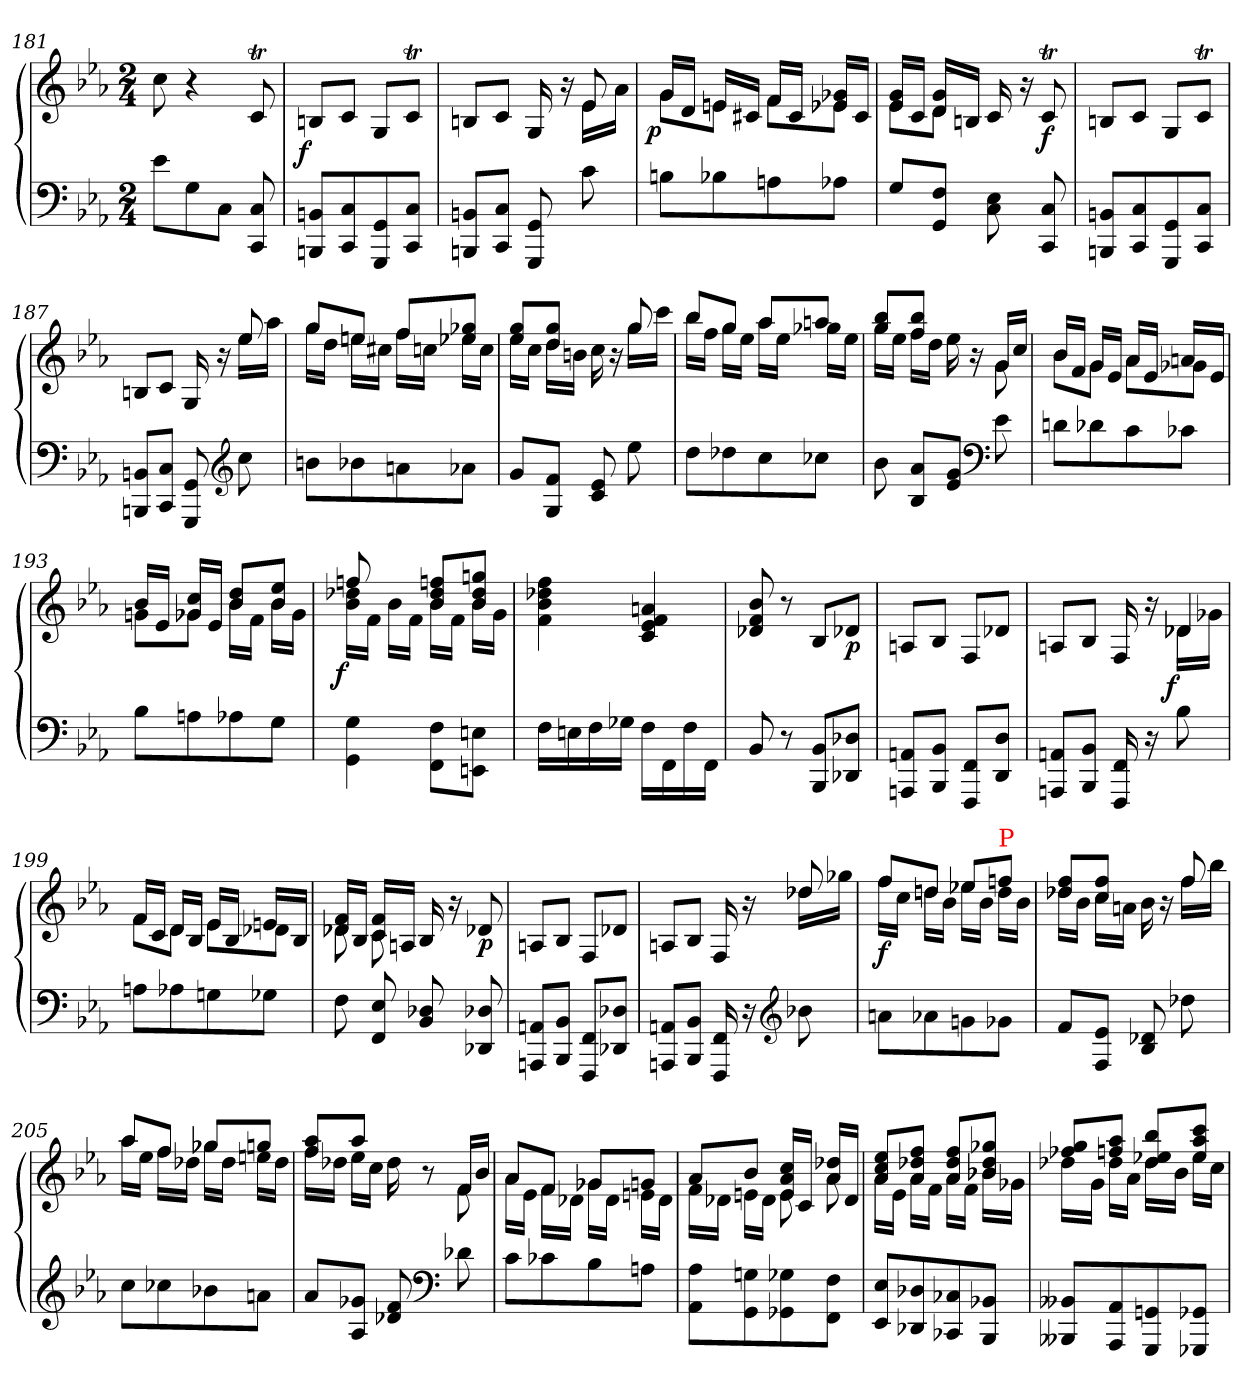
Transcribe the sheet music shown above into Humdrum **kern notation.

**kern	**kern	**dynam
*part1	*part1	*part1
*staff2	*staff1	*staff1/2
*clefF4	*clefG2	*
*k[b-e-a-]	*k[b-e-a-]	*
*M2/4	*M2/4	*
=181	=181	=181
8e-\L	8cc	.
8G	4r	.
8CJ	.	.
8C 8CC	8cT	.
=182	=182	=182
!	!	!LO:DY:b:rj
8BBn 8BBBL	8Bn/L	f
8C 8CC	8cJ	.
8GG 8GGG	8GL	.
8C 8CCJ	8cTJ	.
=183	=183	=183
*	*^	*
8BBn/ 8BBB/L	8BnL	4.ryy	.
8C 8CCJ	8cJ	.	.
8GG/ 8GGG/	16G	.	.
.	16r	.	.
8c	8e-/	16e-\LL	.
.	.	16a-JJ	.
=184	=184	=184	=184
!	!	!	!LO:DY:b:rj
8Bn\L	16g/LL	8g\L	p
.	16dJJ	.	.
8B-X	16en/LL	8en\J	.
.	16c#XJJ	.	.
8An	16f/LL	8f\L	.
.	16c#JJ	.	.
8A-XJ	16g-X/ 16e-X/LL	8e-XJ	.
.	16c#JJ	.	.
=185	=185	=185	=185
8GL	16g/ 16e-/LL	8e-\L	.
.	16cJJ	.	.
8F 8GGJ	16g/ 16d/LL	8d\J	.
.	16BnJJ	.	.
8E-\ 8C\	16c	4ryy	.
.	16r	.	.
!	!	!	!LO:DY:b
8C 8CC	8cT	.	f
*	*v	*v	*
=186	=186	=186
8BBn 8BBBL	8BnL	.
8C 8CC	8cJ	.
8GG 8GGG	8GL	.
8C 8CCJ	8cTJ	.
=187	=187	=187
*	*^	*
8BBn 8BBBL	8BnL	4.ryy	.
8C 8CCJ	8cJ	.	.
8GG 8GGG	16G	.	.
.	16r	.	.
*clefG2	*	*	*
8cc\	8ee-/	16ee-\LL	.
.	.	16aa-JJ	.
=188	=188	=188	=188
8bn\L	8ggL	16ggLL	.
.	.	16ddJJ	.
8b-X	8eenJ	16eenLL	.
.	.	16cc#XJJ	.
8an	8ffL	16ffLL	.
.	.	16ccnJJ	.
8a-XJ	8gg-X 8ee-XJ	16ee-XLL	.
.	.	16ccJJ	.
=189	=189	=189	=189
8gL	8gg 8ee-L	16ee-LL	.
.	.	16ccJJ	.
8f 8GJ	8gg 8ddJ	16ddLL	.
.	.	16bnJJ	.
8e-/ 8c/	8ryy	16cc	.
.	.	16r	.
8ee-\	8gg/	16ggLL	.
.	.	16cccJJ	.
=190	=190	=190	=190
8ddL	8bb-L	16bb-LL	.
.	.	16ffJJ	.
8dd-X	8ggJ	16ggLL	.
.	.	16ee-JJ	.
8cc	8aa-L	16aa-LL	.
.	.	16ee-JJ	.
8cc-XJ	8aanJ	16gg-XLL	.
.	.	16ee-JJ	.
=191	=191	=191	=191
8b-\	8bb- 8ggL	16ggLL	.
.	.	16ee-JJ	.
8a-/ 8B-/L	8bb- 8ffJ	16ffLL	.
.	.	16ddJJ	.
8g 8e-J	8ryy	16ee-	.
.	.	16r	.
*clefF4	*	*	*
8e-	16gLL	8g	.
.	16ccJJ	.	.
=192	=192	=192	=192
8dn\L	16b-/LL	8b-\L	.
.	16fJJ	.	.
8d-X	16g/LL	8gJ	.
.	16e-JJ	.	.
8c	16a-/LL	8a-\L	.
.	16e-JJ	.	.
8c-XJ	16an/LL	8g-XJ	.
.	16e-JJ	.	.
=193	=193	=193	=193
8B-\L	16b-/LL	8gn\L	.
.	16e-JJ	.	.
8An	16cc/ 16g-X/LL	8g-XJ	.
.	16e-JJ	.	.
8A-X	8dd/ 8b-/L	16b-\LL	.
.	.	16fJJ	.
8GJ	8ee- 8b-J	16b-\LL	.
.	.	16g-JJ	.
=194	=194	=194	=194
!	!	!	!LO:DY:b:rj
4G\ 4GG\	8ffn	16dd-X 16b-LL	f
.	.	16fJJ	.
.	8ryy	16b-\LL	.
.	.	16fJJ	.
8F\ 8FF\L	8ffn 8dd- 8b-L	16b-LL	.
.	.	16fJJ	.
8En 8EEJ	8ggn 8dd- 8b-J	16b-LL	.
.	.	16gJJ	.
*	*v	*v	*
=195	=195	=195
16FLL	4ff\ 4dd-X\ 4b-\ 4f\	.
16En	.	.
16F	.	.
16G-XJJ	.	.
16F\LL	4an/ 4f/ 4e-/ 4c/	.
16FF	.	.
16F	.	.
16FFJJ	.	.
=196	=196	=196
8BB-/	8b-/ 8f/ 8d-X/	.
8r	8r	.
8BB-/ 8BBB-/L	8B-L	.
!	!	!LO:DY:b
8D-X 8DD-J	8d-XJ	p
=197	=197	=197
8AAn 8AAAL	8AnL	.
8BB- 8BBB-J	8B-J	.
8FF 8FFFL	8FL	.
8D 8DDJ	8d-XJ	.
=198	=198	=198
*	*^	*
8AAn 8AAAL	8AnL	4.ryy	.
8BB- 8BBB-J	8B-J	.	.
16FF/ 16FFF/	16F	.	.
16r	16r	.	.
!	!LO:N:vis=4	!	!LO:DY:b:rj
8B-\	8d-X/	16d-X\LL	f
.	.	16g-XJJ	.
=199	=199	=199	=199
8AnL	16f/LL	8f\L	.
.	16cJJ	.	.
8A-X	16d/LL	8dJ	.
.	16B-JJ	.	.
8Gn	16e-/LL	8e-\L	.
.	16B-JJ	.	.
8G-XJ	16en/LL	8d-XJ	.
.	16B-JJ	.	.
=200	=200	=200	=200
8F\	16f/ 16d-X/LL	8d-X\	.
.	16B-JJ	.	.
8E-/ 8FF/	16f/ 16c/LL	8c\	.
.	16AnJJ	.	.
8D-X/ 8BB-/	16B-	4ryy	.
.	16r	.	.
!	!	!	!LO:DY:b
8D-X/ 8DD-/	8d-X	.	p
*	*v	*v	*
=201	=201	=201
8AAn 8AAAL	8AnL	.
8BB- 8BBB-J	8B-J	.
8FF 8FFFL	8FL	.
8D-X 8DD-J	8d-XJ	.
=202	=202	=202
*	*^	*
8AAn 8AAAL	8An/L	4.ryy	.
8BB- 8BBB-J	8B-J	.	.
16FF 16FFF	16F	.	.
16r	16r	.	.
*clefG2	*	*	*
8b-X\	8dd-X/	16dd-X\LL	.
.	.	16gg-XJJ	.
=203	=203	=203	=203
!	!	!	!LO:DY:b
8an\L	8ffL	16ffLL	f
.	.	16ccJJ	.
8a-X	8ddnJ	16ddnLL	.
.	.	16b-JJ	.
8gn	8ee-XL	16ee-XLL	.
.	.	16b-JJ	.
!	!LO:TX:a:color=red:t=P	!	!
8g-XJ	8ffnJ	16ddLL	.
.	.	16b-JJ	.
=204	=204	=204	=204
8f/L	8ff 8dd-XL	16dd-XLL	.
.	.	16b-JJ	.
8e- 8FJ	8ff 8ccJ	16ccLL	.
.	.	16anJJ	.
8d-X 8B-	8ryy	16b-\	.
.	.	16r	.
8dd-X\	8ff/	16ff\LL	.
.	.	16bb-JJ	.
=205	=205	=205	=205
8cc\L	8aa-L	16aa-LL	.
.	.	16ee-JJ	.
8cc-X	8ffJ	16ffLL	.
.	.	16dd-XJJ	.
8b-X	8gg-XL	16gg-XLL	.
.	.	16dd-JJ	.
8anJ	8ggnJ	16eenLL	.
.	.	16dd-JJ	.
=206	=206	=206	=206
8a-/L	8aa- 8ffL	16ffLL	.
.	.	16dd-XJJ	.
8g-X 8A-J	8aa-J	16ee-LL	.
.	.	16ccJJ	.
8f/ 8d-X/	8ryy	16dd-	.
!	!	!LO:N:vis=8	!
.	.	16r	.
*clefF4	*	*	*
8d-X\	16fLL	8f	.
.	16b-JJ	.	.
=207	=207	=207	=207
8c\L	8a-L	16a-LL	.
.	.	16e-JJ	.
8c-X	8fJ	16fLL	.
.	.	16d-XJJ	.
8B-	8g-XL	16g-XLL	.
.	.	16d-JJ	.
8AnJ	8gnJ	16enLL	.
.	.	16d-JJ	.
=208	=208	=208	=208
8A-\ 8AA-\L	8a-L	16fLL	.
.	.	16d-XJJ	.
8Gn 8GG	8b-J	16enLL	.
.	.	16d-JJ	.
8G-X 8GG-	16cc 16a- 16eLL	8e	.
.	16cJJ	.	.
8F 8FFJ	16dd-X 16a-LL	8a-	.
.	16d-JJ	.	.
=209	=209	=209	=209
8E-/ 8EE-/L	8ee- 8cc 8a-L	16a-LL	.
.	.	16e-JJ	.
8D-X 8DD-	8ff 8dd-X 8a-J	16a-LL	.
.	.	16fJJ	.
8C-X 8CC-	8ff 8dd- 8a-L	16a-LL	.
.	.	16fJJ	.
8BB-X 8BBB-J	8gg-X 8dd- 8b-XJ	16b-XLL	.
.	.	16g-XJJ	.
=210	=210	=210	=210
8BB--X/ 8BBB--/L	8gg 8ff-XL	16dd-XLL	.
.	.	16gJJ	.
8AA- 8AAA-	8aa- 8ffnJ	16dd-LL	.
.	.	16a-JJ	.
8GGn 8GGG	8bb- 8ee-X 8dd-L	16dd-LL	.
.	.	16b-JJ	.
8GG-X 8GGG-J	8ccc 8aa- 8ee-J	16ee-LL	.
.	.	16ccJJ	.
*	*v	*v	*
=	=	=
*-	*-	*-
